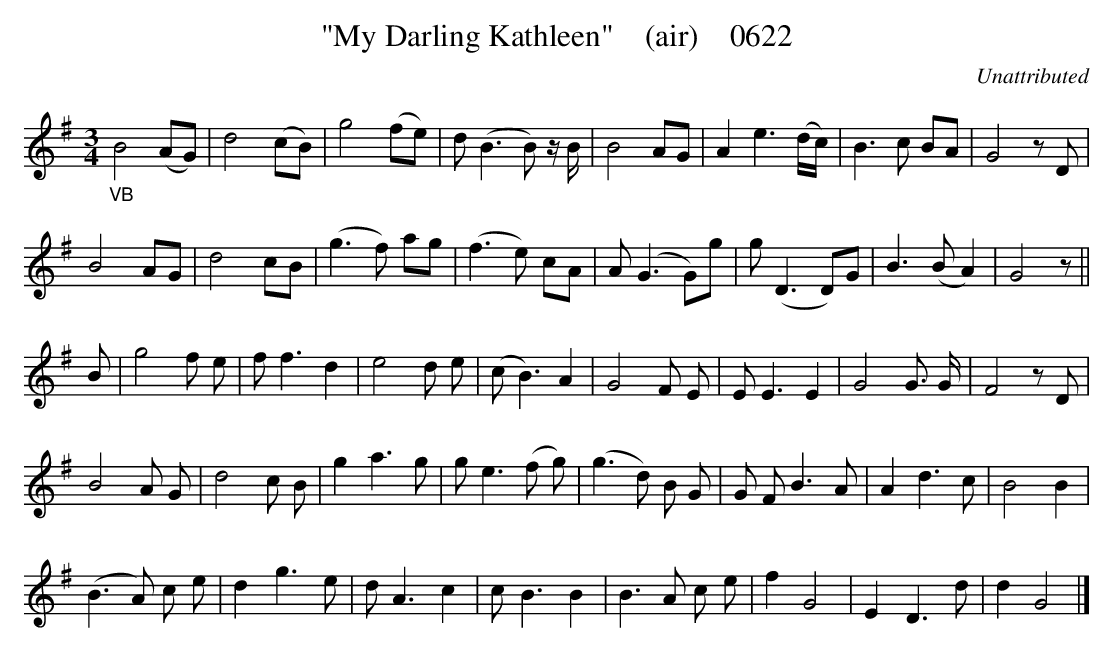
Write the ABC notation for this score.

X:1
T:"My Darling Kathleen"    (air)    0622
C:Unattributed
BRENNAN June 2003 (HTTP://WWW.SOSYOURMOM.COM)
M:3/4
L:1/8
K:G
"_VB"B4(AG)|d4(cB)|g4(fe)|d (B3B) z/2B/2|B4AG|A2e3(d/2c/2)|B3c BA|G4zD|
B4AG|d4cB|(g3f) ag|(f3e) cA|A (G3G)g|g (D3D)G|B3(B A2)|G4z||
B|g4f e|f f3d2|e4d e|(c B3)A2|G4F E|E E3E2|G4G3/2 G/2|F4zD|
B4A G|d4c B|g2a3g|g e3(f g)|(g3d) B G|G F B3A|A2d3c|B4B2|
(B3A) c e|d2g3e|d A3c2|c B3B2|B3A c e|f2G4|E2D3d|d2G4|]
